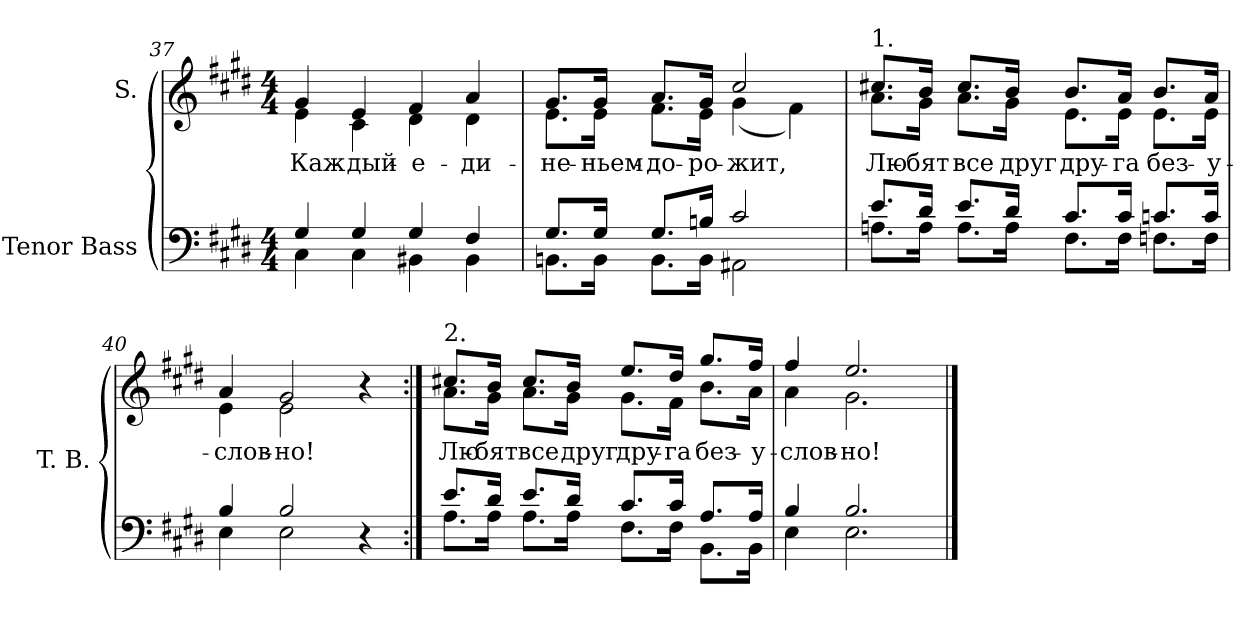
**kern	**kern	**text
*part2	*part1	*part1
*staff2	*staff1	*staff1
*I"Tenor Bass	*I"S.	*
*I'T. B.	*	*
*clefF4	*clefG2	*
*k[f#c#g#d#]	*k[f#c#g#d#]	*
*E:	*E:	*
*M4/4	*M4/4	*
=37	=37	=37
*^	*^	*
!	!	!	!	!LO:LY:b:color=#000000
4G#i/	4C#i\	4g#i/	4ei\	Каж-
!	!	!	!	!LO:LY:b:color=#000000
4G#i/	4C#i\	4ei/	4c#i\	-дый-
!	!	!	!	!LO:LY:b:color=#000000
4G#i/	4BB#Xi\	4f#i/	4d#i\	-е-
!	!	!	!	!LO:LY:b:color=#000000
4F#i/	4BB#i\	4ai/	4d#i\	-ди-
!!LO:LB:g=z	!!
=38	=38	=38	=38	=38
!	!	!	!	!LO:LY:b:color=#000000
8.G#i/L	8.BBni\L	8.g#i/L	8.ei\L	-не-
!	!	!	!	!LO:LY:b:color=#000000
16G#i/Jk	16BBi\Jk	16g#i/Jk	16ei\Jk	-ньем-
!	!	!	!	!LO:LY:b:color=#000000
8.G#i/L	8.BBi\L	8.ai/L	8.f#i\L	-до-
!	!	!	!	!LO:LY:b:color=#000000
16Bni/Jk	16BBi\Jk	16g#i/Jk	16ei\Jk	-ро-
!	!	!	!	!LO:LY:b:color=#000000
2c#i/	2AA#Xi\	2cc#i/	(4g#i\	-жит,
.	.	.	4f#i\)	.
=39	=39	=39	=39	=39
!	!	!LO:TX:a:t=1.	!	!
!	!	!	!	!LO:LY:b:color=#000000
8.ei/L	8.Ani\L	8.cc#Xi/L	8.ai\L	Лю-
!	!	!	!	!LO:LY:b:color=#000000
16d#i/Jk	16Ai\Jk	16bi/Jk	16g#i\Jk	-бят
!	!	!	!	!LO:LY:b:color=#000000
8.ei/L	8.Ai\L	8.cc#i/L	8.ai\L	все
!	!	!	!	!LO:LY:b:color=#000000
16d#i/Jk	16Ai\Jk	16bi/Jk	16g#i\Jk	друг
!	!	!	!	!LO:LY:b:color=#000000
8.c#i/L	8.F#i\L	8.bi/L	8.ei\L	дру-
!	!	!	!	!LO:LY:b:color=#000000
16c#i/Jk	16F#i\Jk	16ai/Jk	16ei\Jk	-га
!	!	!	!	!LO:LY:b:color=#000000
8.cni/L	8.Fni\L	8.bi/L	8.ei\L	без-
!	!	!	!	!LO:LY:b:color=#000000
16ci/Jk	16Fi\Jk	16ai/Jk	16ei\Jk	-у-
!!LO:LB:g=z	!!
=40	=40	=40	=40	=40
!	!	!	!	!LO:LY:b:color=#000000
4Bi/	4Ei\	4ai/	4ei\	-слов-
!	!	!	!	!LO:LY:b:color=#000000
2Bi/	2Ei\	2g#i/	2ei\	-но!
4r	4ryy	4r	4ryy	.
=41:|!	=41:|!	=41:|!	=41:|!	=41:|!
!	!	!LO:TX:a:t=2.	!	!
!	!	!	!	!LO:LY:b:color=#000000
8.ei/L	8.Ai\L	8.cc#Xi/L	8.ai\L	Лю-
!	!	!	!	!LO:LY:b:color=#000000
16d#i/Jk	16Ai\Jk	16bi/Jk	16g#i\Jk	-бят
!	!	!	!	!LO:LY:b:color=#000000
8.ei/L	8.Ai\L	8.cc#i/L	8.ai\L	все
!	!	!	!	!LO:LY:b:color=#000000
16d#i/Jk	16Ai\Jk	16bi/Jk	16g#i\Jk	друг
!	!	!	!	!LO:LY:b:color=#000000
8.c#i/L	8.F#i\L	8.eei/L	8.g#i\L	дру-
!	!	!	!	!LO:LY:b:color=#000000
16c#i/Jk	16F#i\Jk	16dd#i/Jk	16f#i\Jk	-га
!	!	!	!	!LO:LY:b:color=#000000
8.Ai/L	8.BBi\L	8.gg#i/L	8.bi\L	без-
!	!	!	!	!LO:LY:b:color=#000000
16Ai/Jk	16BBi\Jk	16ff#i/Jk	16ai\Jk	-у-
=42	=42	=42	=42	=42
!	!	!	!	!LO:LY:b:color=#000000
4Bi/	4Ei\	4ff#i/	4ai\	-слов-
!	!	!	!	!LO:LY:b:color=#000000
2.Bi/	2.Ei\	2.eei/	2.g#i\	-но!
*v	*v	*	*	*
*	*v	*v	*
==	==	==
*-	*-	*-
